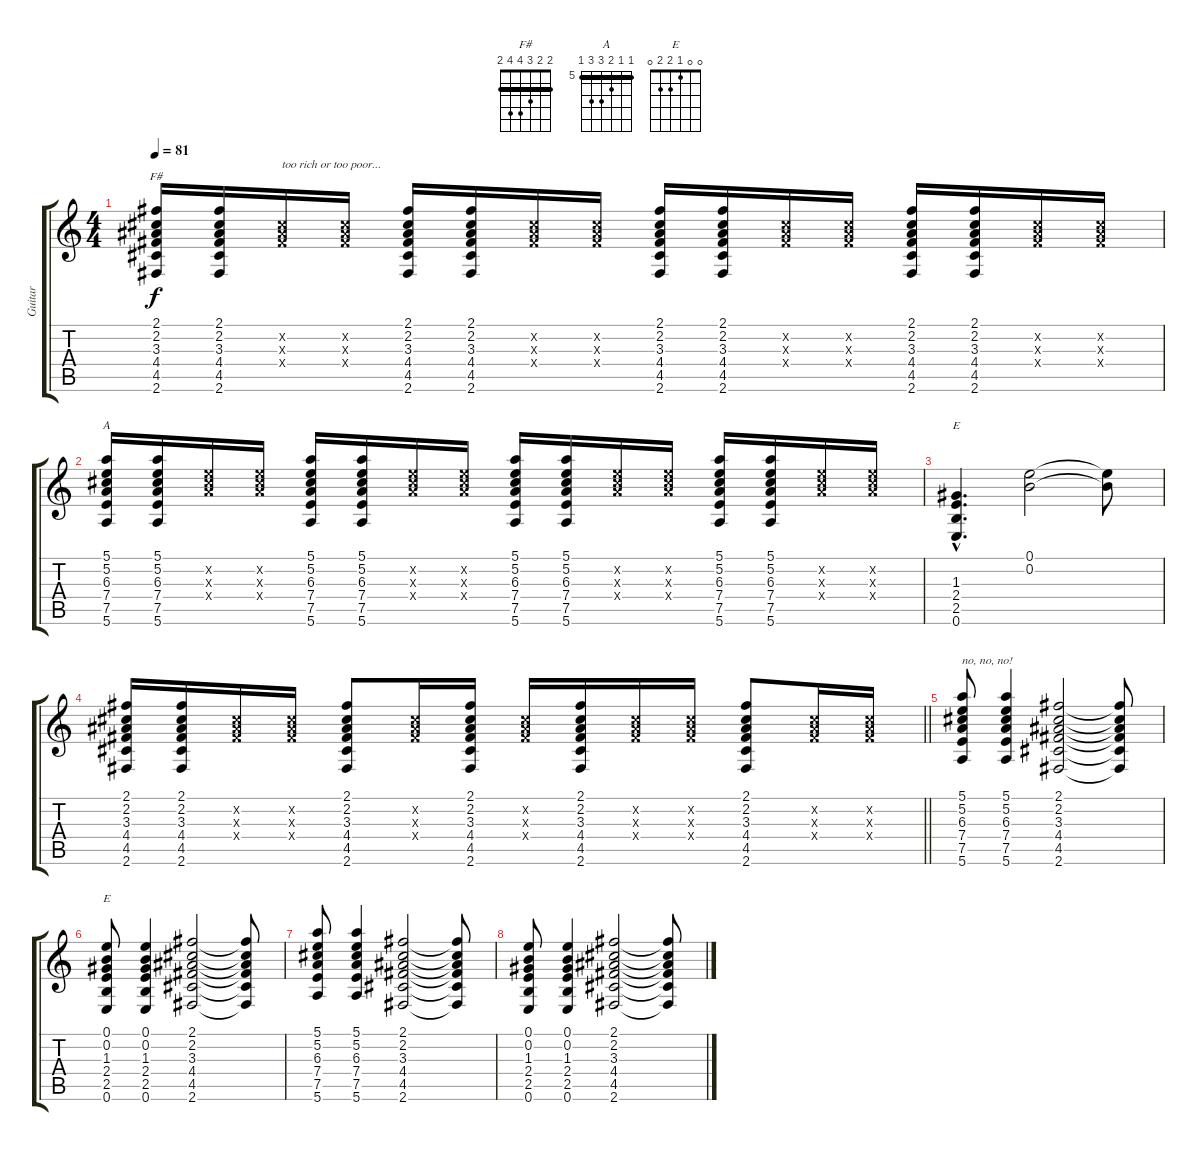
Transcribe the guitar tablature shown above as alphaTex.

\track ("Guitar" "Guitar") {instrument overdrivenguitar}
\staff {score tabs}
\tuning (E4 B3 G3 D3 A2 E2) {hide}
\chord ("F#" 2 2 3 4 4 2) {barre 2}
\chord ("A" 5 5 6 7 7 5) {firstfret 5 barre 5}
\chord ("E" x x 1 2 2 0)
\chord ("E" 0 0 1 2 2 0)
\ts (4 4)
\tempo 81
\clef g2
\ks c
(2.1 2.2 3.3 4.4 4.5 2.6).16{ch "F#" dy f} (2.1 2.2 3.3 4.4 4.5 2.6).16 (2.2{x} 3.3{x} 4.4{x}).16{txt "too rich or too poor..."} (2.2{x} 3.3{x} 4.4{x}).16 (2.1 2.2 3.3 4.4 4.5 2.6).16 (2.1 2.2 3.3 4.4 4.5 2.6).16 (2.2{x} 3.3{x} 4.4{x}).16 (2.2{x} 3.3{x} 4.4{x}).16 (2.1 2.2 3.3 4.4 4.5 2.6).16 (2.1 2.2 3.3 4.4 4.5 2.6).16 (2.2{x} 3.3{x} 4.4{x}).16 (2.2{x} 3.3{x} 4.4{x}).16 (2.1 2.2 3.3 4.4 4.5 2.6).16 (2.1 2.2 3.3 4.4 4.5 2.6).16 (2.2{x} 3.3{x} 4.4{x}).16 (2.2{x} 3.3{x} 4.4{x}).16 |
(5.1 5.2 6.3 7.4 7.5 5.6).16{ch "A"} (5.1 5.2 6.3 7.4 7.5 5.6).16 (5.2{x} 6.3{x} 7.4{x}).16 (5.2{x} 6.3{x} 7.4{x}).16 (5.1 5.2 6.3 7.4 7.5 5.6).16 (5.1 5.2 6.3 7.4 7.5 5.6).16 (5.2{x} 6.3{x} 7.4{x}).16 (5.2{x} 6.3{x} 7.4{x}).16 (5.1 5.2 6.3 7.4 7.5 5.6).16 (5.1 5.2 6.3 7.4 7.5 5.6).16 (5.2{x} 6.3{x} 7.4{x}).16 (5.2{x} 6.3{x} 7.4{x}).16 (5.1 5.2 6.3 7.4 7.5 5.6).16 (5.1 5.2 6.3 7.4 7.5 5.6).16 (5.2{x} 6.3{x} 7.4{x}).16 (5.2{x} 6.3{x} 7.4{x}).16 |
(1.3{hac} 2.4{hac} 2.5{hac} 0.6{hac}).4{d ch "E"} (0.1 0.2).2 (0.1{t} 0.2{t}).8 |
\barLineRight lightlight
(2.1 2.2 3.3 4.4 4.5 2.6).16 (2.1 2.2 3.3 4.4 4.5 2.6).16 (2.2{x} 3.3{x} 4.4{x}).16 (2.2{x} 3.3{x} 4.4{x}).16 (2.1 2.2 3.3 4.4 4.5 2.6).8 (2.2{x} 3.3{x} 4.4{x}).16 (2.1 2.2 3.3 4.4 4.5 2.6).16 (2.2{x} 3.3{x} 4.4{x}).16 (2.1 2.2 3.3 4.4 4.5 2.6).16 (2.2{x} 3.3{x} 4.4{x}).16 (2.2{x} 3.3{x} 4.4{x}).16 (2.1 2.2 3.3 4.4 4.5 2.6).8 (2.2{x} 3.3{x} 4.4{x}).16 (2.2{x} 3.3{x} 4.4{x}).16 |
\section ("" "")
(5.1 5.2 6.3 7.4 7.5 5.6).8{txt "no, no, no!"} (5.1 5.2 6.3 7.4 7.5 5.6).4 (2.1 2.2 3.3 4.4 4.5 2.6).2 (2.1{t} 2.2{t} 3.3{t} 4.4{t} 4.5{t} 2.6{t}).8 |
(0.1 0.2 1.3 2.4 2.5 0.6).8{ch "E"} (0.1 0.2 1.3 2.4 2.5 0.6).4 (2.1 2.2 3.3 4.4 4.5 2.6).2 (2.1{t} 2.2{t} 3.3{t} 4.4{t} 4.5{t} 2.6{t}).8 |
(5.1 5.2 6.3 7.4 7.5 5.6).8 (5.1 5.2 6.3 7.4 7.5 5.6).4 (2.1 2.2 3.3 4.4 4.5 2.6).2 (2.1{t} 2.2{t} 3.3{t} 4.4{t} 4.5{t} 2.6{t}).8 |
(0.1 0.2 1.3 2.4 2.5 0.6).8 (0.1 0.2 1.3 2.4 2.5 0.6).4 (2.1 2.2 3.3 4.4 4.5 2.6).2 (2.1{t} 2.2{t} 3.3{t} 4.4{t} 4.5{t} 2.6{t}).8
